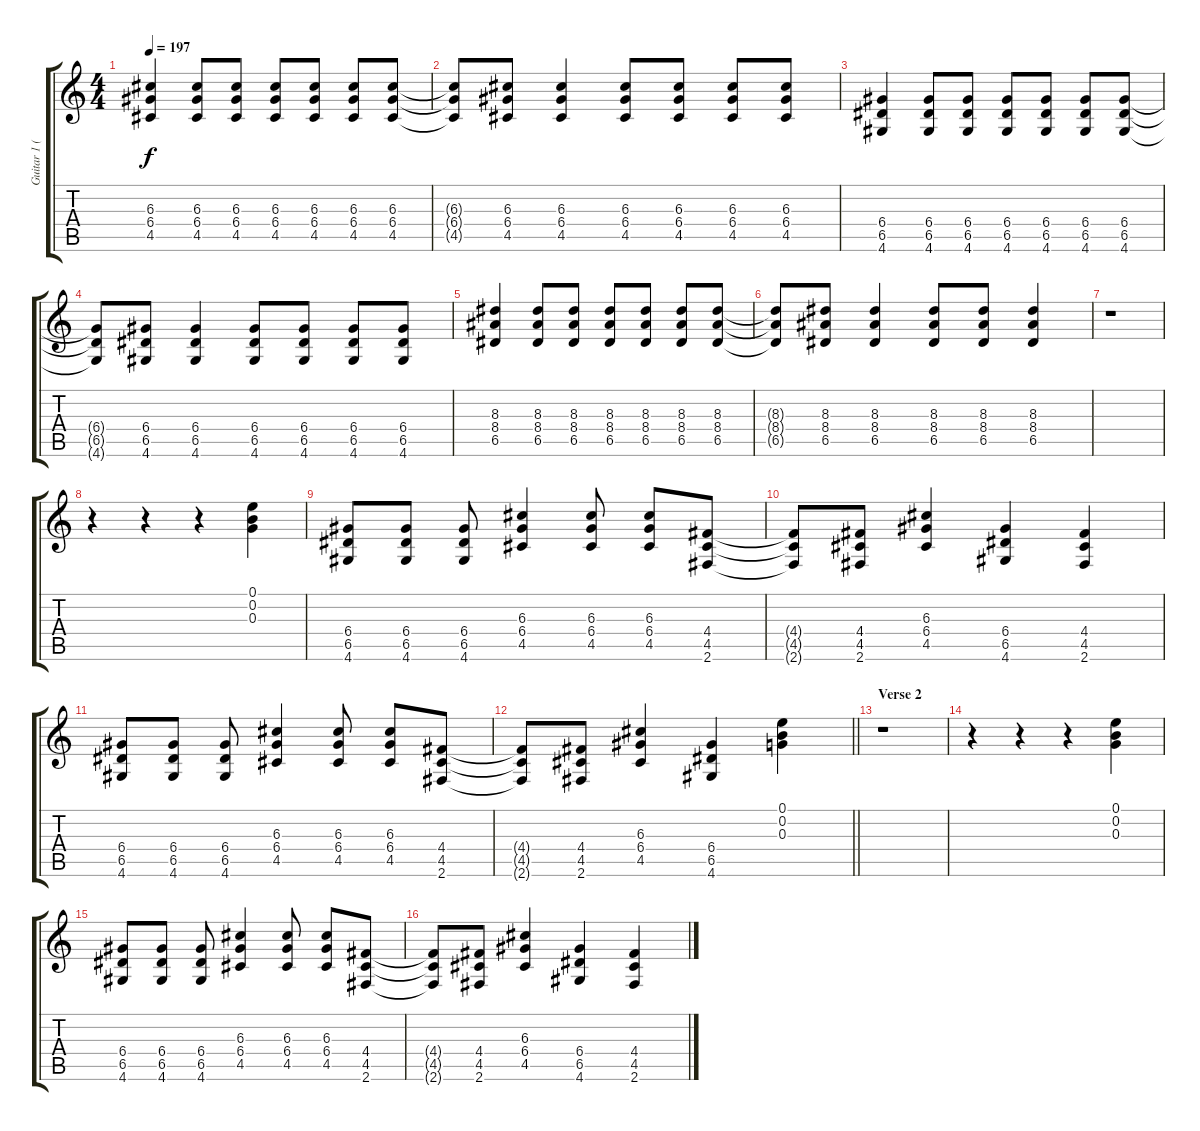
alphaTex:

\track ("Guitar 1 (Lead)" "Guitar 1 (") {instrument distortionguitar}
\staff {score tabs}
\tuning (E4 B3 G3 D3 A2 E2) {hide}
\ts (4 4)
\tempo 197
\clef g2
\ks c
(6.3 6.4 4.5).4{dy f} (6.3 6.4 4.5).8 (6.3 6.4 4.5).8 (6.3 6.4 4.5).8 (6.3 6.4 4.5).8 (6.3 6.4 4.5).8 (6.3 6.4 4.5).8 |
(6.3{t} 6.4{t} 4.5{t}).8 (6.3 6.4 4.5).8 (6.3 6.4 4.5).4 (6.3 6.4 4.5).8 (6.3 6.4 4.5).8 (6.3 6.4 4.5).8 (6.3 6.4 4.5).8 |
(6.4 6.5 4.6).4 (6.4 6.5 4.6).8 (6.4 6.5 4.6).8 (6.4 6.5 4.6).8 (6.4 6.5 4.6).8 (6.4 6.5 4.6).8 (6.4 6.5 4.6).8 |
(6.4{t} 6.5{t} 4.6{t}).8 (6.4 6.5 4.6).8 (6.4 6.5 4.6).4 (6.4 6.5 4.6).8 (6.4 6.5 4.6).8 (6.4 6.5 4.6).8 (6.4 6.5 4.6).8 |
(8.3 8.4 6.5).4 (8.3 8.4 6.5).8 (8.3 8.4 6.5).8 (8.3 8.4 6.5).8 (8.3 8.4 6.5).8 (8.3 8.4 6.5).8 (8.3 8.4 6.5).8 |
(8.3{t} 8.4{t} 6.5{t}).8 (8.3 8.4 6.5).8 (8.3 8.4 6.5).4 (8.3 8.4 6.5).8 (8.3 8.4 6.5).8 (8.3 8.4 6.5).4 |
r.1 |
r.4 r.4 r.4 (0.1 0.2 0.3).4{balance 16} |
(6.4 6.5 4.6).8{balance 8} (6.4 6.5 4.6).8 (6.4 6.5 4.6).8 (6.3 6.4 4.5).4 (6.3 6.4 4.5).8 (6.3 6.4 4.5).8 (4.4 4.5 2.6).8 |
(4.4{t} 4.5{t} 2.6{t}).8 (4.4 4.5 2.6).8 (6.3 6.4 4.5).4 (6.4 6.5 4.6).4 (4.4 4.5 2.6).4 |
(6.4 6.5 4.6).8 (6.4 6.5 4.6).8 (6.4 6.5 4.6).8 (6.3 6.4 4.5).4 (6.3 6.4 4.5).8 (6.3 6.4 4.5).8 (4.4 4.5 2.6).8 |
\barLineRight lightlight
(4.4{t} 4.5{t} 2.6{t}).8 (4.4 4.5 2.6).8 (6.3 6.4 4.5).4 (6.4 6.5 4.6).4 (0.1 0.2 0.3).4{balance 16} |
\section ("" "Verse 2")
r.1 |
r.4 r.4 r.4 (0.1 0.2 0.3).4 |
(6.4 6.5 4.6).8{balance 8} (6.4 6.5 4.6).8 (6.4 6.5 4.6).8 (6.3 6.4 4.5).4 (6.3 6.4 4.5).8 (6.3 6.4 4.5).8 (4.4 4.5 2.6).8 |
(4.4{t} 4.5{t} 2.6{t}).8 (4.4 4.5 2.6).8 (6.3 6.4 4.5).4 (6.4 6.5 4.6).4 (4.4 4.5 2.6).4
